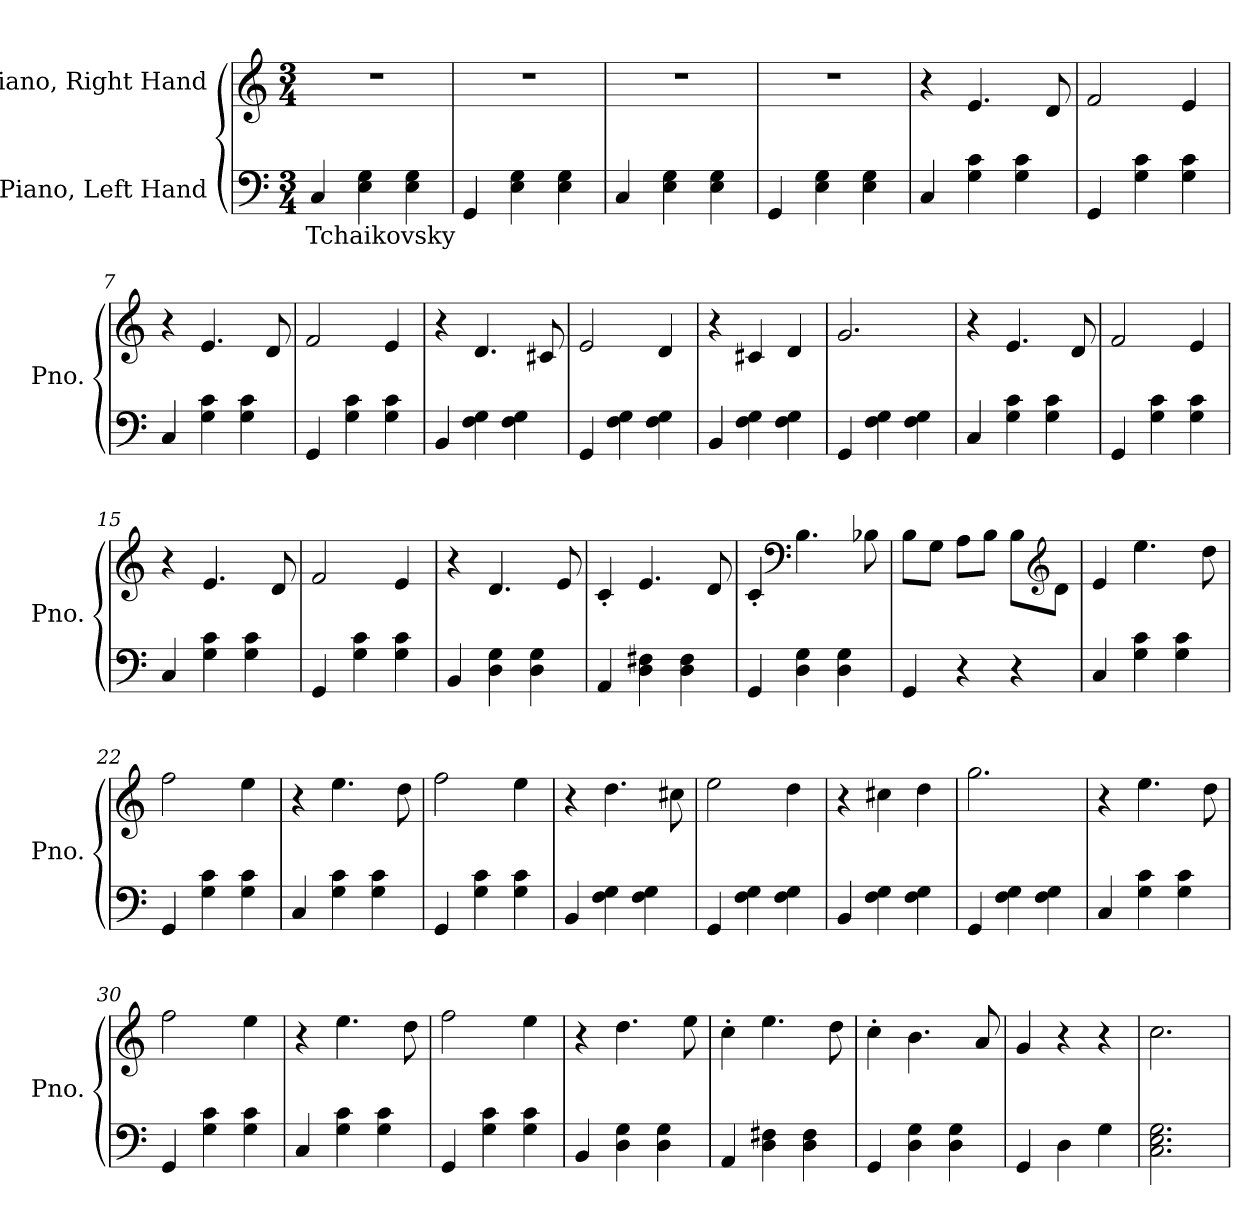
**kern	**text	**kern
*part2	*part2	*part1
*staff2	*staff2	*staff1
*I"Piano, Left Hand	*	*I"Piano, Right Hand
*I'Pno.	*	*I'Pno.
*clefF4	*	*clefG2
*k[]	*	*k[]
*M3/4	*	*M3/4
*MM160	*	*MM160
=1	=1	=1
!	!LO:LY:b	!
4C/	Tchaikovsky	2.r
4E\ 4G\	.	.
4E\ 4G\	.	.
=2	=2	=2
4GG/	.	2.r
4E\ 4G\	.	.
4E\ 4G\	.	.
=3	=3	=3
4C/	.	2.r
4E\ 4G\	.	.
4E\ 4G\	.	.
=4	=4	=4
4GG/	.	2.r
4E\ 4G\	.	.
4E\ 4G\	.	.
=5	=5	=5
4C/	.	4r
4G\ 4c\	.	4.e/
4G\ 4c\	.	.
.	.	8d/
=6	=6	=6
4GG/	.	2f/
4G\ 4c\	.	.
4G\ 4c\	.	4e/
!!LO:LB:g=z
=7	=7	=7
4C/	.	4r
4G\ 4c\	.	4.e/
4G\ 4c\	.	.
.	.	8d/
=8	=8	=8
4GG/	.	2f/
4G\ 4c\	.	.
4G\ 4c\	.	4e/
=9	=9	=9
4BB/	.	4r
4F\ 4G\	.	4.d/
4F\ 4G\	.	.
.	.	8c#X/
=10	=10	=10
4GG/	.	2e/
4F\ 4G\	.	.
4F\ 4G\	.	4d/
=11	=11	=11
4BB/	.	4r
4F\ 4G\	.	4c#X/
4F\ 4G\	.	4d/
=12	=12	=12
4GG/	.	2.g/
4F\ 4G\	.	.
4F\ 4G\	.	.
=13	=13	=13
4C/	.	4r
4G\ 4c\	.	4.e/
4G\ 4c\	.	.
.	.	8d/
=14	=14	=14
4GG/	.	2f/
4G\ 4c\	.	.
4G\ 4c\	.	4e/
!!LO:LB:g=z
=15	=15	=15
4C/	.	4r
4G\ 4c\	.	4.e/
4G\ 4c\	.	.
.	.	8d/
=16	=16	=16
4GG/	.	2f/
4G\ 4c\	.	.
4G\ 4c\	.	4e/
=17	=17	=17
4BB/	.	4r
4D\ 4G\	.	4.d/
4D\ 4G\	.	.
.	.	8e/
=18	=18	=18
4AA/	.	4c'/
4D\ 4F#X\	.	4.e/
4D\ 4F#\	.	.
.	.	8d/
=19	=19	=19
4GG/	.	4c'/
*	*	*clefF4
4D\ 4G\	.	4.B\
4D\ 4G\	.	.
.	.	8B-X\
=20	=20	=20
4GG/	.	8B\L
.	.	8G\J
4r	.	8A\L
.	.	8B\J
4r	.	8B\L
*	*	*clefG2
.	.	8d\J
=21	=21	=21
4C/	.	4e/
4G\ 4c\	.	4.ee\
4G\ 4c\	.	.
.	.	8dd\
!!LO:LB:g=z
=22	=22	=22
4GG/	.	2ff\
4G\ 4c\	.	.
4G\ 4c\	.	4ee\
=23	=23	=23
4C/	.	4r
4G\ 4c\	.	4.ee\
4G\ 4c\	.	.
.	.	8dd\
=24	=24	=24
4GG/	.	2ff\
4G\ 4c\	.	.
4G\ 4c\	.	4ee\
=25	=25	=25
4BB/	.	4r
4F\ 4G\	.	4.dd\
4F\ 4G\	.	.
.	.	8cc#X\
=26	=26	=26
4GG/	.	2ee\
4F\ 4G\	.	.
4F\ 4G\	.	4dd\
=27	=27	=27
4BB/	.	4r
4F\ 4G\	.	4cc#X\
4F\ 4G\	.	4dd\
=28	=28	=28
4GG/	.	2.gg\
4F\ 4G\	.	.
4F\ 4G\	.	.
=29	=29	=29
4C/	.	4r
4G\ 4c\	.	4.ee\
4G\ 4c\	.	.
.	.	8dd\
!!LO:LB:g=z
=30	=30	=30
4GG/	.	2ff\
4G\ 4c\	.	.
4G\ 4c\	.	4ee\
=31	=31	=31
4C/	.	4r
4G\ 4c\	.	4.ee\
4G\ 4c\	.	.
.	.	8dd\
=32	=32	=32
4GG/	.	2ff\
4G\ 4c\	.	.
4G\ 4c\	.	4ee\
=33	=33	=33
4BB/	.	4r
4D\ 4G\	.	4.dd\
4D\ 4G\	.	.
.	.	8ee\
=34	=34	=34
4AA/	.	4cc'\
4D\ 4F#X\	.	4.ee\
4D\ 4F#\	.	.
.	.	8dd\
=35	=35	=35
4GG/	.	4cc'\
4D\ 4G\	.	4.b\
4D\ 4G\	.	.
.	.	8a/
=36	=36	=36
4GG/	.	4g/
4D\	.	4r
4G\	.	4r
=37	=37	=37
2.C\ 2.E\ 2.G\	.	2.cc\
=	=	=
*-	*-	*-
